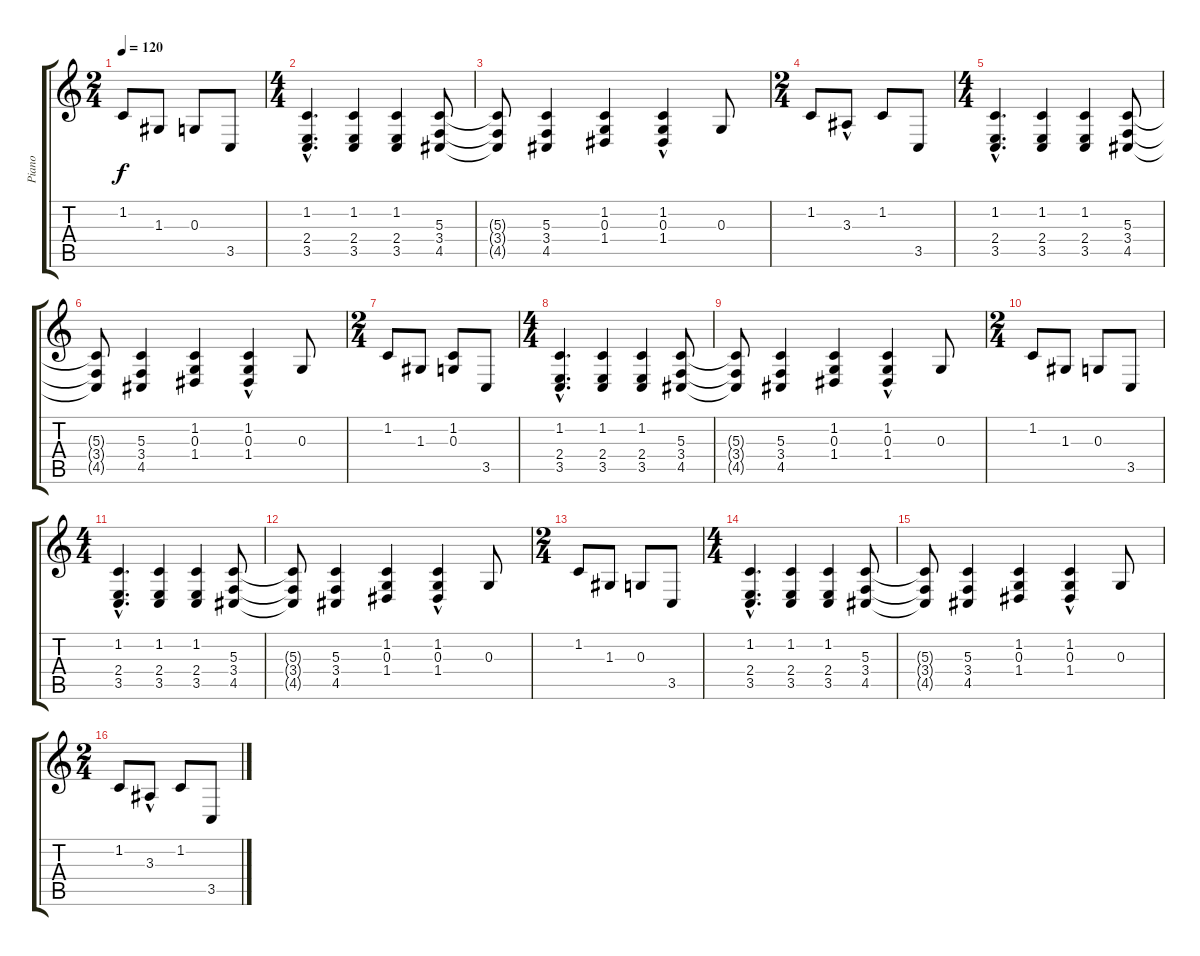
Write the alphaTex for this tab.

\track ("Piano" "Piano") {instrument brightacousticpiano}
\staff {score tabs}
\tuning (E4 B3 G3 D3 A2 E2) {hide}
\ts (2 4)
\tempo 120
\clef g2
\ks c
1.2.8{dy f instrument brightacousticpiano} 1.3.8 0.3.8 3.5.8 |
\ts (4 4)
(1.2{hac} 2.4{hac} 3.5{hac}).4{d} (1.2 2.4 3.5).4 (1.2 2.4 3.5).4 (5.3 3.4 4.5).8 |
(5.3{t} 3.4{t} 4.5{t}).8 (5.3 3.4 4.5).4 (1.2 0.3 1.4).4 (1.2{hac} 0.3 1.4).4 0.3.8 |
\ts (2 4)
1.2.8 3.3{hac}.8 1.2.8 3.5.8 |
\ts (4 4)
(1.2{hac} 2.4{hac} 3.5{hac}).4{d} (1.2 2.4 3.5).4 (1.2 2.4 3.5).4 (5.3 3.4 4.5).8 |
(5.3{t} 3.4{t} 4.5{t}).8 (5.3 3.4 4.5).4 (1.2 0.3 1.4).4 (1.2{hac} 0.3 1.4).4 0.3.8 |
\ts (2 4)
1.2.8 1.3.8 (1.2 0.3).8 3.5.8 |
\ts (4 4)
(1.2{hac} 2.4{hac} 3.5{hac}).4{d} (1.2 2.4 3.5).4 (1.2 2.4 3.5).4 (5.3 3.4 4.5).8 |
(5.3{t} 3.4{t} 4.5{t}).8 (5.3 3.4 4.5).4 (1.2 0.3 1.4).4 (1.2{hac} 0.3 1.4).4 0.3.8 |
\ts (2 4)
1.2.8 1.3.8 0.3.8 3.5.8 |
\ts (4 4)
(1.2{hac} 2.4{hac} 3.5{hac}).4{d} (1.2 2.4 3.5).4 (1.2 2.4 3.5).4 (5.3 3.4 4.5).8 |
(5.3{t} 3.4{t} 4.5{t}).8 (5.3 3.4 4.5).4 (1.2 0.3 1.4).4 (1.2{hac} 0.3 1.4).4 0.3.8 |
\ts (2 4)
1.2.8 1.3.8 0.3.8 3.5.8 |
\ts (4 4)
(1.2{hac} 2.4{hac} 3.5{hac}).4{d} (1.2 2.4 3.5).4 (1.2 2.4 3.5).4 (5.3 3.4 4.5).8 |
(5.3{t} 3.4{t} 4.5{t}).8 (5.3 3.4 4.5).4 (1.2 0.3 1.4).4 (1.2{hac} 0.3 1.4).4 0.3.8 |
\ts (2 4)
1.2.8 3.3{hac}.8 1.2.8 3.5.8
